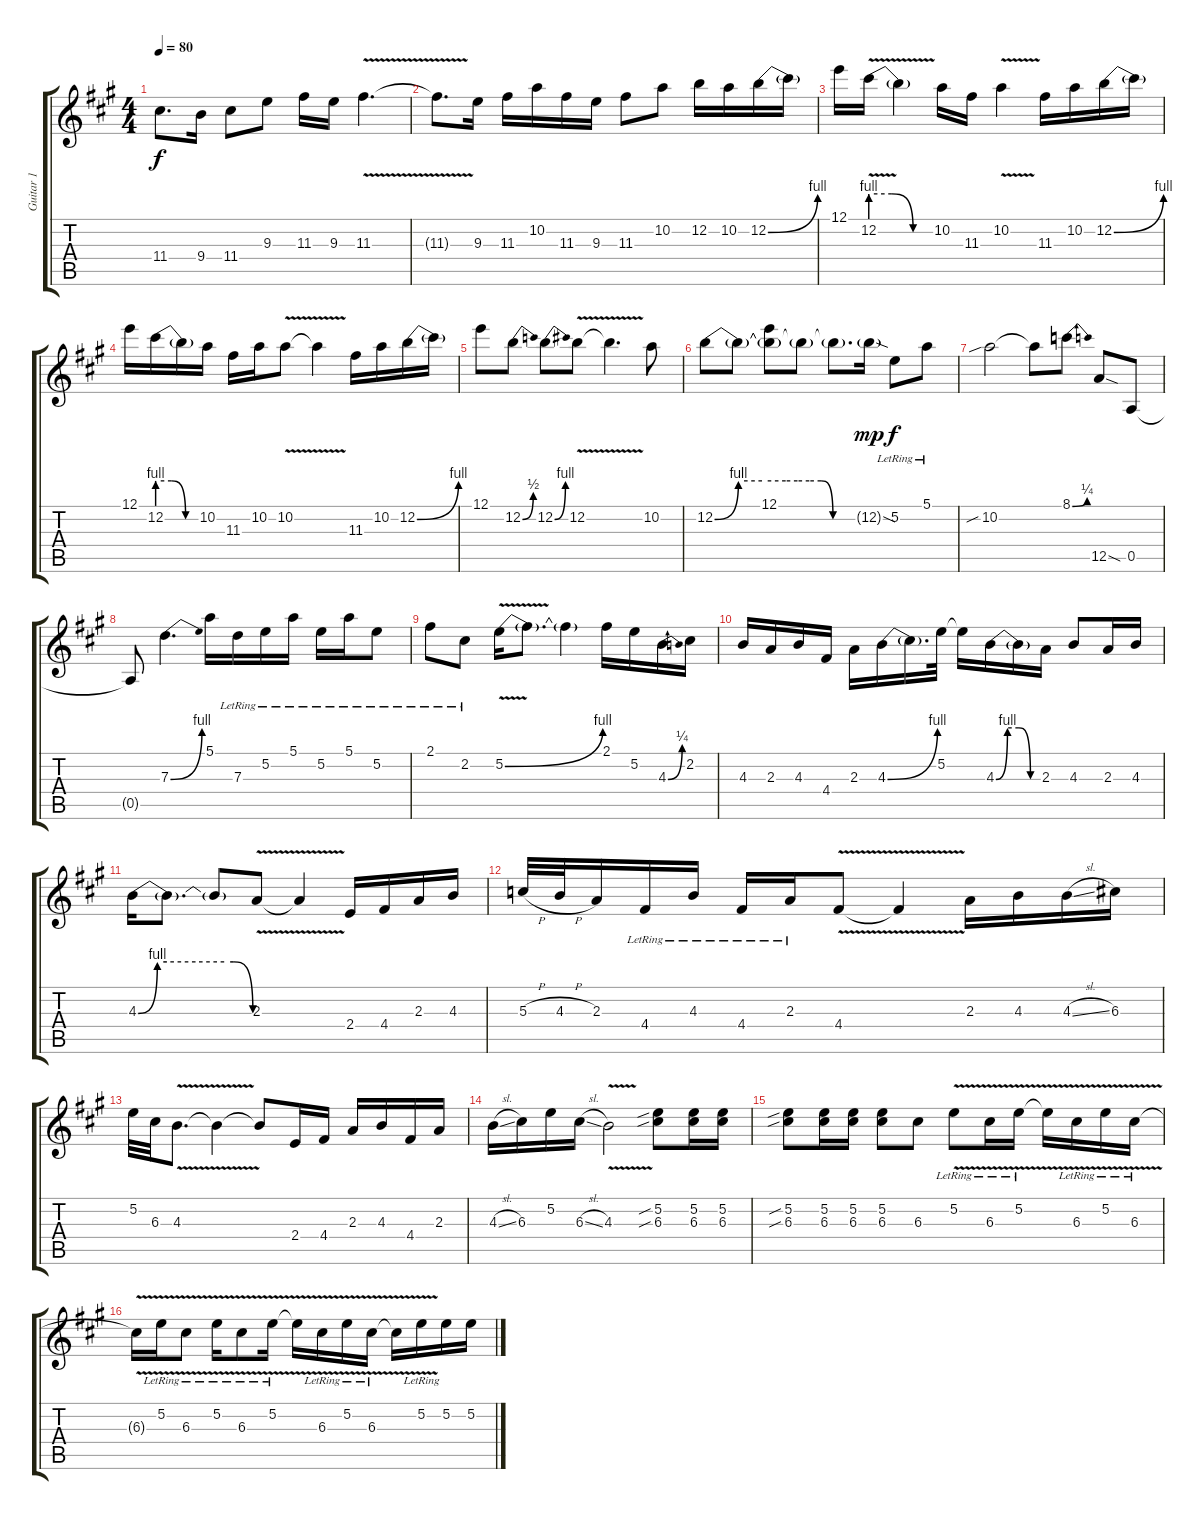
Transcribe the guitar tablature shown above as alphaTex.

\track ("Guitar 1" "Guitar 1") {instrument distortionguitar}
\staff {score tabs}
\tuning (E4 B3 G3 D3 A2 E2) {hide}
\ts (4 4)
\tempo 80
\clef g2
\ks a
11.4.8{d dy f} 9.4.16 11.4.8 9.3.8 11.3.16 9.3.16 11.3{v}.4{d} |
11.3{t}.8{d} 9.3.16 11.3.16 10.2.16 11.3.16 9.3.16 11.3.8 10.2.8 12.2.16 10.2.16 12.2{be (bend 0 0 60 4)}.16 12.2{t}.16 |
12.1.16 12.2{be (custom 0 4 20 4 40 0 60 0) v}.16 12.2{t}.4 10.2.16 11.3.16 10.2{v}.4 11.3.16 10.2.16 12.2{be (bend 0 0 60 4)}.16 12.2{t}.16 |
12.1.16 12.2{be (custom 0 4 20 4 40 0 60 0)}.16 12.2{t}.16 10.2.16 11.3.16 10.2.16 10.2{v}.8 10.2{t}.4 11.3.16 10.2.16 12.2{be (bend 0 0 60 4)}.16 12.2{t}.16 |
12.1.8 12.2{be (bend 0 0 60 2)}.8 12.2{be (bend 0 0 60 4)}.8 12.2{v}.8 12.2{t}.4{d} 10.2.8 |
12.2{be (custom 0 0 10 4 20 4 30 4 35 4 40 4 45 4 50 0 55 0 60 0)}.8 12.2{t}.8 (12.1 12.2{t}).8 12.2{t}.8 12.2{t}.8{d} 12.2{sod g}.16{dy mp} 5.2{lr}.8{dy f} 5.1{lr}.8 |
10.2{sib}.2 10.2{t}.8 8.1{be (bend 0 0 60 1)}.8 12.5{sod}.8 0.5.8 |
0.5{t}.8 7.3{be (bend 0 0 60 4)}.4{d} 5.1.16 7.3{lr}.16 5.2{lr}.16 5.1{lr}.16 5.2{lr}.16 5.1{lr}.16 5.2{lr}.8 |
2.1{lr}.8 2.2{lr}.8 5.2{be (bend 0 0 60 4) v}.16 5.2{t}.8{d} 5.2{t}.4 2.1.16 5.2.16 4.3{be (bend 0 0 60 1)}.16 2.2.16 |
4.3.16 2.3.16 4.3.16 4.4.16 2.3.16 4.3{be (bend 0 0 60 4)}.16 4.3{t}.16{d} 5.2.32 5.2{t}.16 4.3{be (custom 0 0 15 4 30 4 45 0 60 0)}.16 4.3{t}.16 2.3.16 4.3.8 2.3.16 4.3.16 |
4.3{be (custom 0 0 10 4 15 4 30 4 45 4 50 4 60 0)}.16 4.3{t}.8{d} 4.3{t}.8 2.3{v}.8 2.3{t}.4 2.4.16 4.4.16 2.3.16 4.3.16 |
5.3{h}.32 4.3{h}.32 2.3.16 4.4{lr}.16 4.3{lr}.16 4.4{lr}.16 2.3{lr}.16 4.4{v}.8 4.4{t}.4 2.3.16 4.3.16 4.3{sl}.16 6.3.16 |
5.2.32 6.3.32 4.3{v}.8{d} 4.3{t}.4 4.3{t}.8 2.4.16 4.4.16 2.3.16 4.3.16 4.4.16 2.3.16 |
4.3{sl}.16 6.3.16 5.2.16 6.3{sl}.16 4.3{v}.2 (5.2{sib} 6.3{sib}).8 (5.2 6.3).16 (5.2 6.3).16 |
(5.2{sib} 6.3{sib}).8 (5.2 6.3).16 (5.2 6.3).16 (5.2 6.3).8 6.3.8 5.2{v lr}.8 6.3{v lr}.16 5.2{v lr}.16 5.2{t}.16 6.3{v lr}.16 5.2{v lr}.16 6.3{v lr}.16 |
6.3{t}.16 5.2{v lr}.16 6.3{v lr}.8 5.2{v lr}.16 6.3{v lr}.8 5.2{v lr}.16 5.2{t}.16 6.3{v lr}.16 5.2{v lr}.16 6.3{v lr}.16 6.3{t}.16 5.2{v lr}.16 5.2.16 5.2.16
